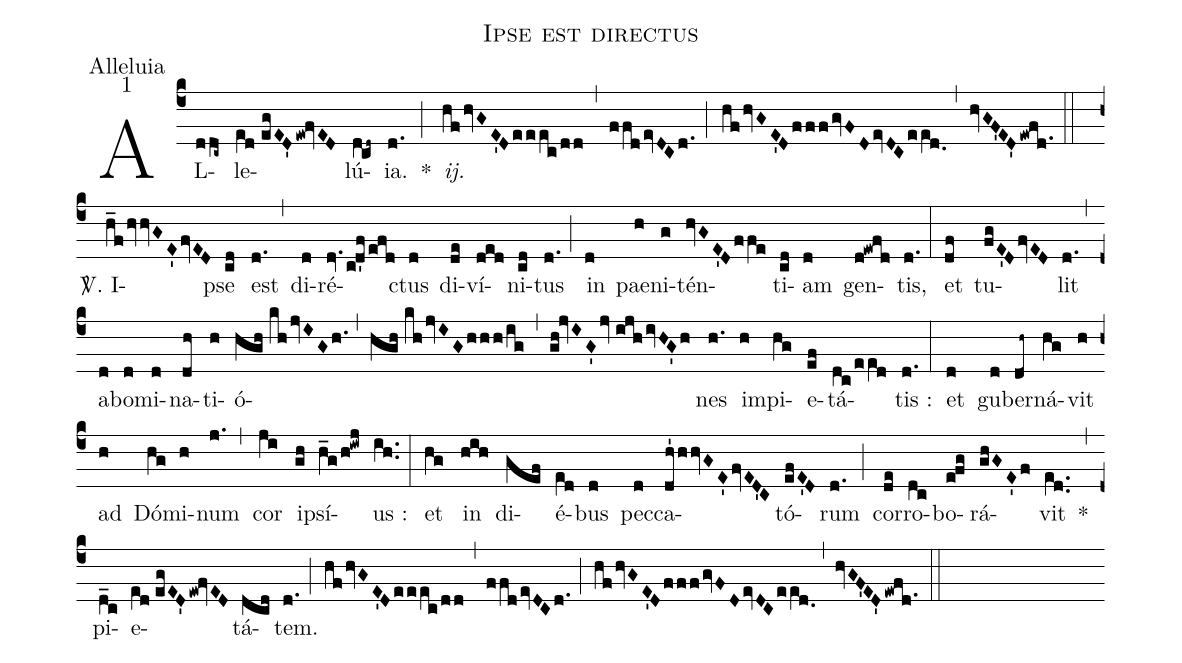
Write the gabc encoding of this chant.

name:Ipse est directus;
office-part:Alleluia;
mode:1;
%%
(c4) AL(ddc~)le(e[ll:1]d//egED'ew!fvED)lú(dV!cd~){ia}.(d.) *(;) <i>ij.</i>(hfhvGE'Deeec/dd) (,) (ffdevDCd.) (;) (hfhvGE'DfffgvFDevDCee[ll:1]d.0) (,) (hvGF'ED'ewfd.1) (::) <sp>V/</sp>. I(h_fhvvGE'fvED)pse(cd) est(d.) (,) di(d)ré(dv.cd'f/efd)ctus(d) di(de)ví(ded)ni(cd)tus(d.) (;) in(d) pae(h)ni(g)tén(hvGE'Dffe)ti(cd)am(d) gen(d!ewfd)tis,(d.) (:) et(df) tu(fgE'DfvED)lit(d.) (,) a(d)bo(d)mi(d)na(dh)ti(h)ó(hgh//khjvIGh.)(,)(hgh//khjvIGhhh/ig)(,)(gh!jvIG'jv//ijhivHG'h)nes(h.) im(h)pi(hg)e(ef)tá(dc/ee[ll:1]d)tis :(d.) (:) et(d) gu(d)ber(dh~)ná(hg)vit(h) ad(h) Dó(hg)mi(h)num(j.) (,) cor(ji) i(gh)psí(h_g/h!iwj)us :(ih..) (:) et(hg) in(hih) di(gef)é(e[ll:1]d)bus(d) pec(d)ca(dh'hhvGE'fvED'C)tó(efE'D)rum(d.) (;) cor(de)ro(dc)bo(efg)rá(ghGE'f)vit(e[ll:1]d..) *(,) pi(d_c)e(e[ll:1]d//egED'ew!fvED)tá(dcd)tem.(d.) (;) (hfhvGE'Deeec/dd) (,) (ffdevDCd.) (;) (hfhvGE'DfffgvFDevDCee[ll:1]d.0) (,) (hvGF'ED'ewfd.1) (::)
